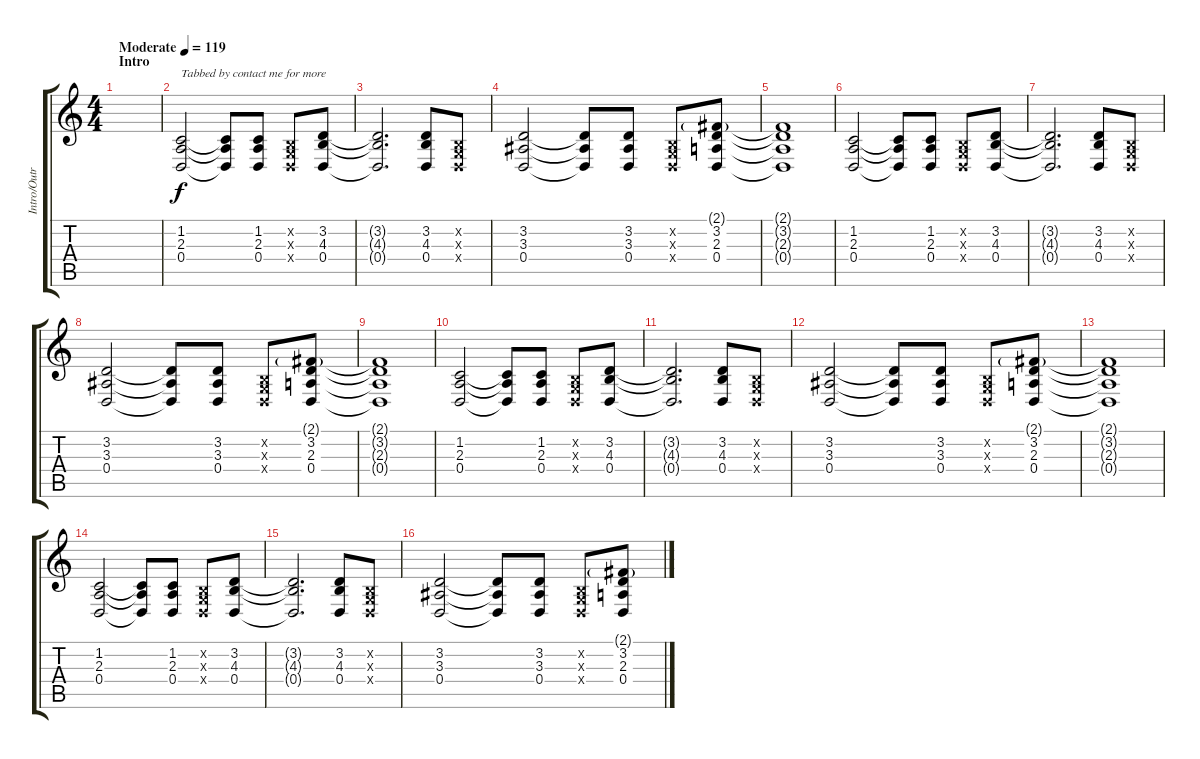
\track ("Intro/Outro Guitar" "Intro/Outr") {instrument pad4choir}
\staff {score tabs}
\tuning (E4 B3 G3 D3 A2 E2) {hide}
\ts (4 4)
\section ("" "Intro")
\tempo (119 "Moderate")
\clef g2
\ks c
|
(1.2 2.3 0.4).2{txt "Tabbed by contact me for more" instrument electricguitarjazz} (1.2{t} 2.3{t} 0.4{t}).8 (1.2 2.3 0.4).8 (0.2{x} 0.3{x} 0.4{x}).8 (3.2 4.3 0.4).8 |
(3.2{t} 4.3{t} 0.4{t}).2{d} (3.2 4.3 0.4).8 (0.2{x} 0.3{x} 0.4{x}).8 |
(3.2 3.3 0.4).2 (3.2{t} 3.3{t} 0.4{t}).8 (3.2 3.3 0.4).8 (0.2{x} 0.3{x} 0.4{x}).8 (2.1{g} 3.2 2.3 0.4).8 |
(2.1{t} 3.2{t} 2.3{t} 0.4{t}).1 |
(1.2 2.3 0.4).2 (1.2{t} 2.3{t} 0.4{t}).8 (1.2 2.3 0.4).8 (0.2{x} 0.3{x} 0.4{x}).8 (3.2 4.3 0.4).8 |
(3.2{t} 4.3{t} 0.4{t}).2{d} (3.2 4.3 0.4).8 (0.2{x} 0.3{x} 0.4{x}).8 |
(3.2 3.3 0.4).2 (3.2{t} 3.3{t} 0.4{t}).8 (3.2 3.3 0.4).8 (0.2{x} 0.3{x} 0.4{x}).8 (2.1{g} 3.2 2.3 0.4).8 |
(2.1{t} 3.2{t} 2.3{t} 0.4{t}).1 |
(1.2 2.3 0.4).2 (1.2{t} 2.3{t} 0.4{t}).8 (1.2 2.3 0.4).8 (0.2{x} 0.3{x} 0.4{x}).8 (3.2 4.3 0.4).8 |
(3.2{t} 4.3{t} 0.4{t}).2{d} (3.2 4.3 0.4).8 (0.2{x} 0.3{x} 0.4{x}).8 |
(3.2 3.3 0.4).2 (3.2{t} 3.3{t} 0.4{t}).8 (3.2 3.3 0.4).8 (0.2{x} 0.3{x} 0.4{x}).8 (2.1{g} 3.2 2.3 0.4).8 |
(2.1{t} 3.2{t} 2.3{t} 0.4{t}).1 |
(1.2 2.3 0.4).2 (1.2{t} 2.3{t} 0.4{t}).8 (1.2 2.3 0.4).8 (0.2{x} 0.3{x} 0.4{x}).8 (3.2 4.3 0.4).8 |
(3.2{t} 4.3{t} 0.4{t}).2{d} (3.2 4.3 0.4).8 (0.2{x} 0.3{x} 0.4{x}).8 |
(3.2 3.3 0.4).2 (3.2{t} 3.3{t} 0.4{t}).8 (3.2 3.3 0.4).8 (0.2{x} 0.3{x} 0.4{x}).8 (2.1{g} 3.2 2.3 0.4).8
